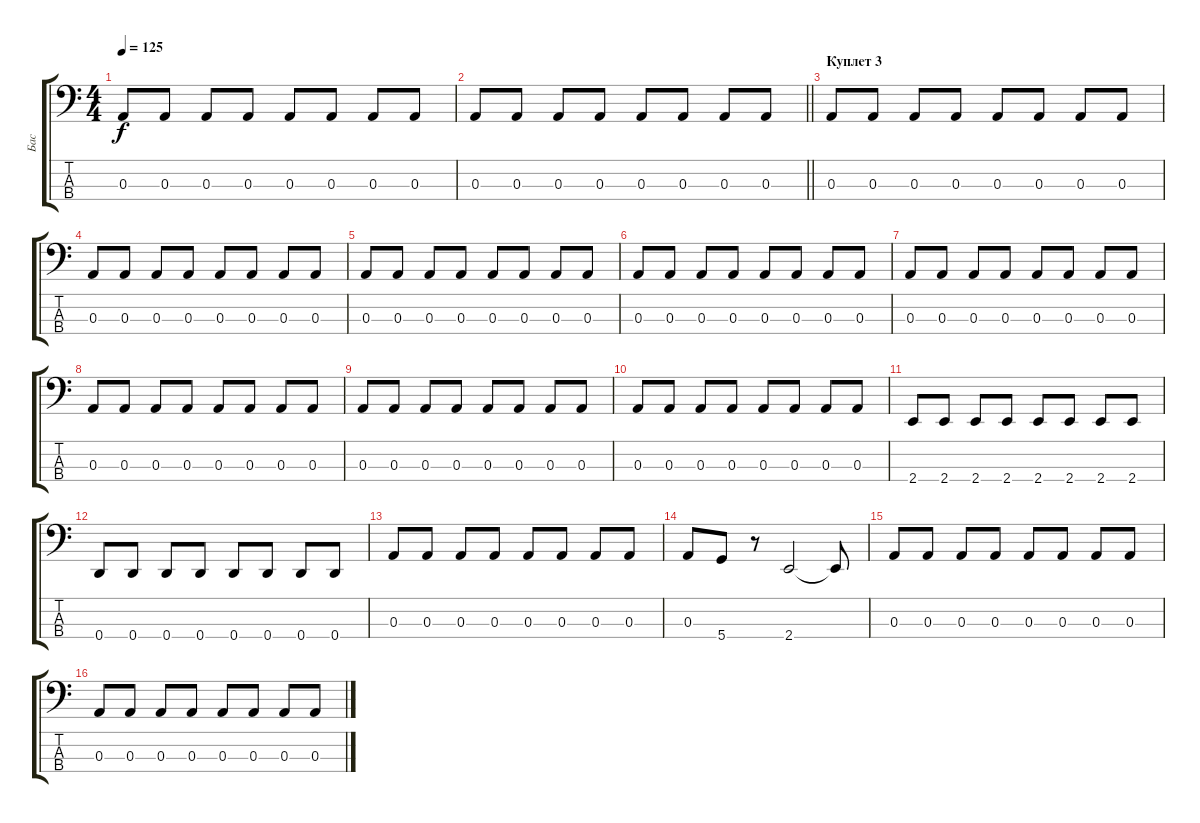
\track ("Бас" "Бас") {instrument electricbasspick}
\staff {score tabs}
\tuning (G2 D2 A1 D1) {hide}
\ts (4 4)
\tempo 125
\clef f4
\ks c
0.3.8{dy f} 0.3.8 0.3.8 0.3.8 0.3.8 0.3.8 0.3.8 0.3.8 |
\barLineRight lightlight
0.3.8 0.3.8 0.3.8 0.3.8 0.3.8 0.3.8 0.3.8 0.3.8 |
\section ("" "Куплет 3")
0.3.8 0.3.8 0.3.8 0.3.8 0.3.8 0.3.8 0.3.8 0.3.8 |
0.3.8 0.3.8 0.3.8 0.3.8 0.3.8 0.3.8 0.3.8 0.3.8 |
0.3.8 0.3.8 0.3.8 0.3.8 0.3.8 0.3.8 0.3.8 0.3.8 |
0.3.8 0.3.8 0.3.8 0.3.8 0.3.8 0.3.8 0.3.8 0.3.8 |
0.3.8 0.3.8 0.3.8 0.3.8 0.3.8 0.3.8 0.3.8 0.3.8 |
0.3.8 0.3.8 0.3.8 0.3.8 0.3.8 0.3.8 0.3.8 0.3.8 |
0.3.8 0.3.8 0.3.8 0.3.8 0.3.8 0.3.8 0.3.8 0.3.8 |
0.3.8 0.3.8 0.3.8 0.3.8 0.3.8 0.3.8 0.3.8 0.3.8 |
2.4.8 2.4.8 2.4.8 2.4.8 2.4.8 2.4.8 2.4.8 2.4.8 |
0.4.8 0.4.8 0.4.8 0.4.8 0.4.8 0.4.8 0.4.8 0.4.8 |
0.3.8 0.3.8 0.3.8 0.3.8 0.3.8 0.3.8 0.3.8 0.3.8 |
0.3.8 5.4.8 r.8 2.4.2 2.4{t}.8 |
0.3.8 0.3.8 0.3.8 0.3.8 0.3.8 0.3.8 0.3.8 0.3.8 |
0.3.8 0.3.8 0.3.8 0.3.8 0.3.8 0.3.8 0.3.8 0.3.8
